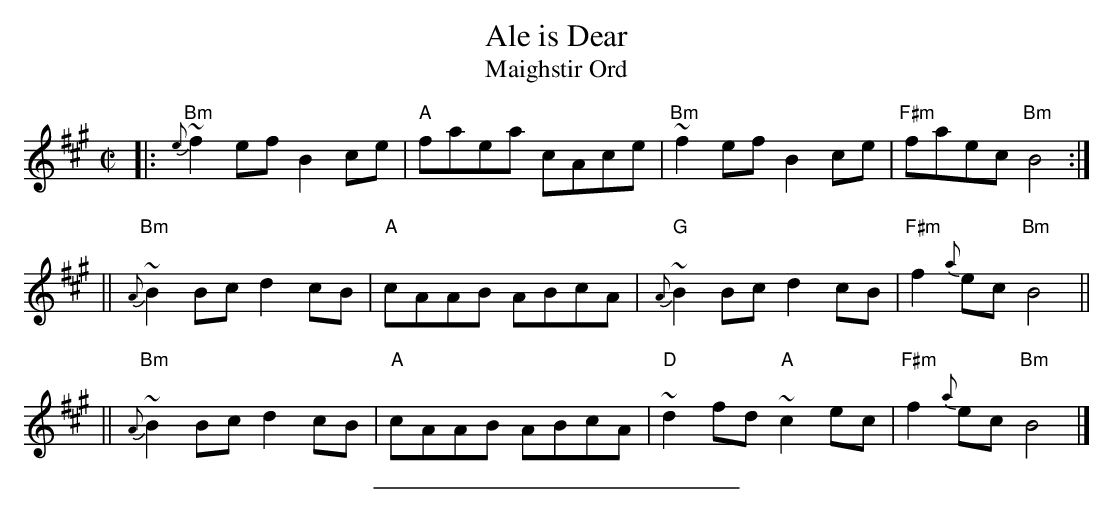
X:1
T: Ale is Dear
T: Maighstir Ord
M: C|
L: 1/8
K: BDor
|: "Bm"{e}~f2ef B2ce | "A"faea cAce | "Bm"~f2ef B2ce | "F#m"faec "Bm"B4 :|
|| "Bm"{A}~B2Bc d2cB | "A"cAAB ABcA | "G"{A}~B2Bc d2cB | "F#m"f2{a}ec "Bm"B4 ||
|| "Bm"{A}~B2Bc d2cB | "A"cAAB ABcA | "D"~d2fd "A"~c2ec | "F#m"f2{a}ec "Bm"B4 |]
%%sep 5 5 234
K:C
x8 x8 x8 x8 |
x8 x8 x8 x8 |
x8 x8 x8 x8 |
x8 x8 x8 x8 |
